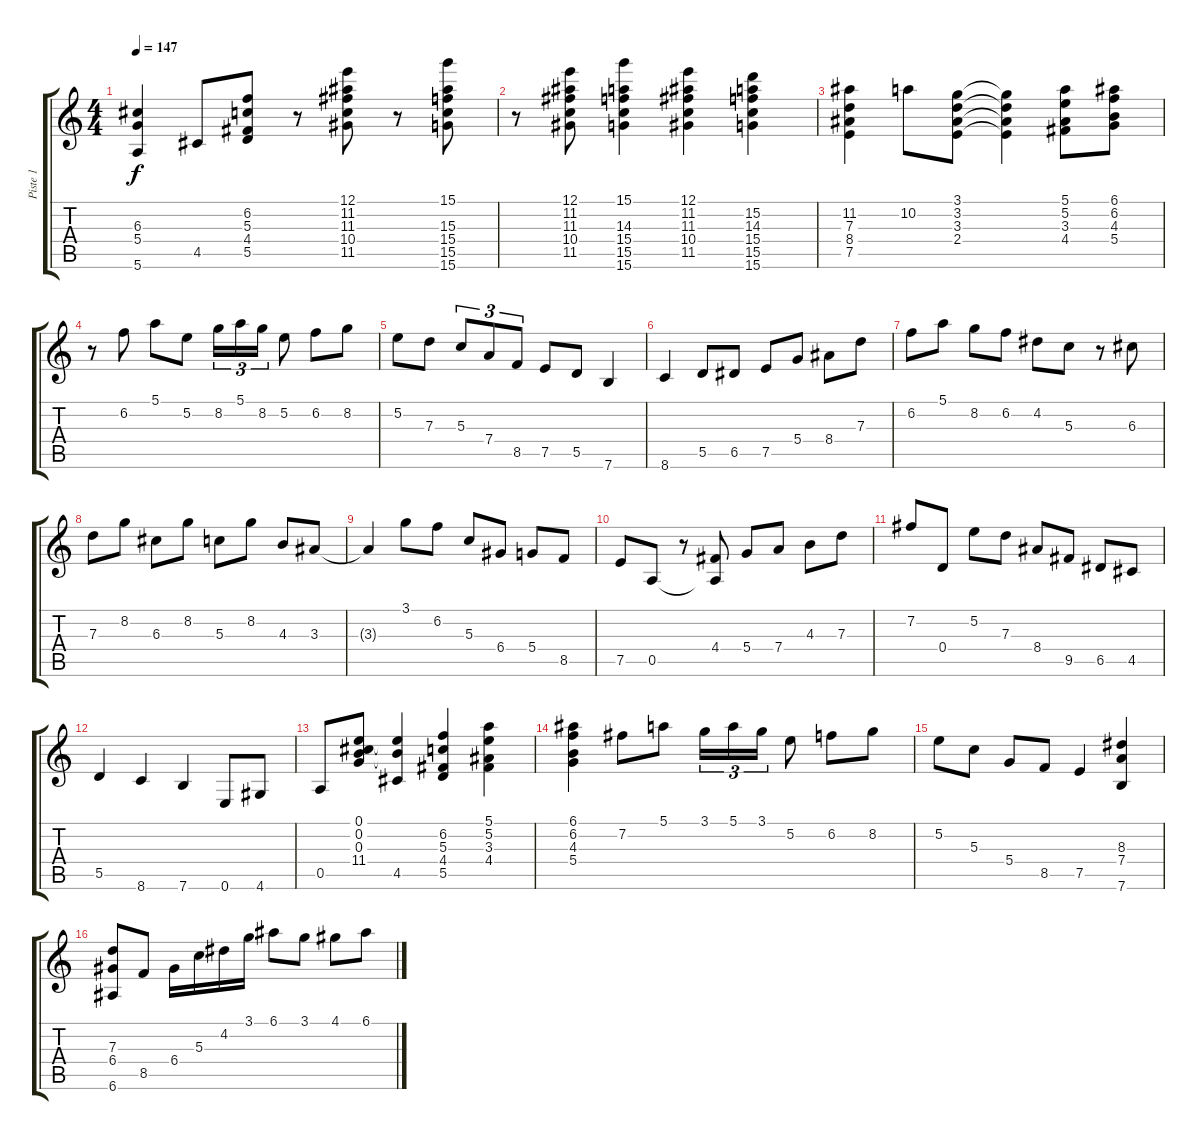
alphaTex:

\track ("Piste 1" "Piste 1") {instrument electricguitarjazz}
\staff {score tabs}
\tuning (E4 B3 G3 D3 A2 E2) {hide}
\ts (4 4)
\tempo 147
\clef g2
\ks c
(6.3{t} 5.4{t} 5.6{t}).4{dy f} 4.5.8 (6.2 5.3 4.4 5.5).8 r.8 (12.1 11.2 11.3 10.4 11.5).8 r.8 (15.1 15.3 15.4 15.5 15.6).8 |
r.8 (12.1 11.2 11.3 10.4 11.5).8 (15.1 14.3 15.4 15.5 15.6).4 (12.1 11.2 11.3 10.4 11.5).4 (15.2 14.3 15.4 15.5 15.6).4 |
(11.2 7.3 8.4 7.5).4 10.2.8 (3.1 3.2 3.3 2.4).8 (3.1{t} 3.2{t} 3.3{t} 2.4{t}).4 (5.1 5.2 3.3 4.4).8 (6.1 6.2 4.3 5.4).8 |
r.8 6.2.8 5.1.8 5.2.8 8.2.16{tu (3 2)} 5.1.16{tu (3 2)} 8.2.16{tu (3 2)} 5.2.8 6.2.8 8.2.8 |
5.2.8 7.3.8 5.3.8{tu (3 2)} 7.4.8{tu (3 2)} 8.5.8{tu (3 2)} 7.5.8 5.5.8 7.6.4 |
8.6.4 5.5.8 6.5.8 7.5.8 5.4.8 8.4.8 7.3.8 |
6.2.8 5.1.8 8.2.8 6.2.8 4.2.8 5.3.8 r.8 6.3.8 |
7.3.8 8.2.8 6.3.8 8.2.8 5.3.8 8.2.8 4.3.8 3.3.8 |
3.3{t}.4 3.1.8 6.2.8 5.3.8 6.4.8 5.4.8 8.5.8 |
7.5.8 0.5.8 r.8 (4.4 0.5{t}).8 5.4.8 7.4.8 4.3.8 7.3.8 |
7.2.8 0.4.8 5.2.8 7.3.8 8.4.8 9.5.8 6.5.8 4.5.8 |
5.5.4 8.6.4 7.6.4 0.6.8 4.6.8 |
0.5.8 (0.1 0.2 0.3 11.4).8 (0.1{t} 0.2{t} 4.5).4 (6.2 5.3 4.4 5.5).4 (5.1 5.2 3.3 4.4).4 |
(6.1 6.2 4.3 5.4).4 7.2.8 5.1.8 3.1.16{tu (3 2)} 5.1.16{tu (3 2)} 3.1.16{tu (3 2)} 5.2.8 6.2.8 8.2.8 |
5.2.8 5.3.8 5.4.8 8.5.8 7.5.4 (8.3 7.4 7.6).4 |
(7.3 6.4 6.6).8 8.5.8 6.4.16 5.3.16 4.2.16 3.1.16 6.1.8 3.1.8 4.1.8 6.1.8
